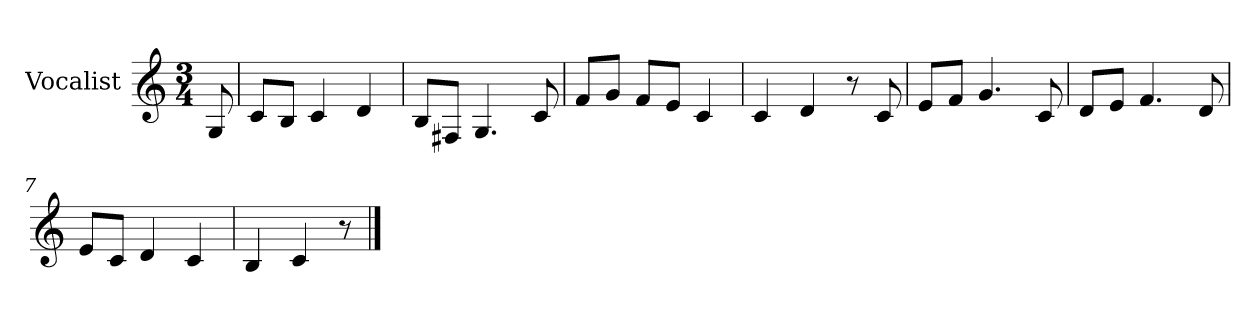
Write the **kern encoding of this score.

**kern
*part1
*staff1
*I"Vocalist
*k[]
*C:
*M3/4
=
8G
=1
8cL
8BJ
4c
4d
=2
8BL
8F#XJ
4.G
8c
=3
8fL
8gJ
8fL
8eJ
4c
=4
4c
4d
8r
8c
=5
8eL
8fJ
4.g
8c
=6
8dL
8eJ
4.f
8d
=7
8eL
8cJ
4d
4c
=8
4B
4c
8r
==
*-
